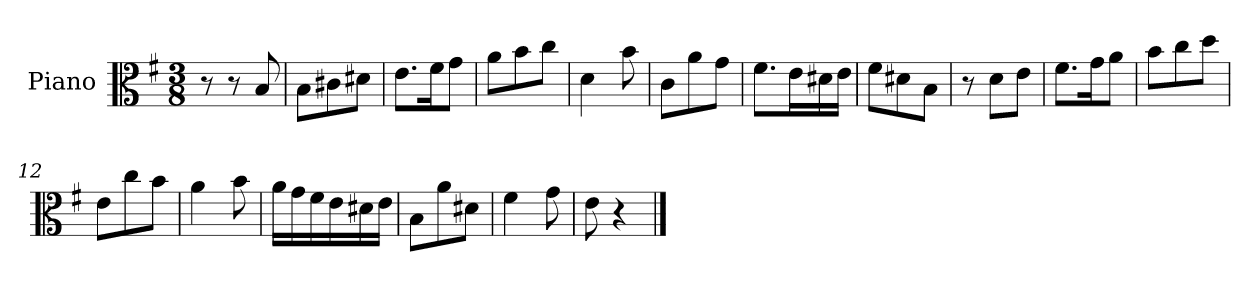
**kern
*part1
*staff1
*I"Piano
*I'Pno.
*clefC3
*k[f#]
*M3/8
=1
8r
8r
8B/
=2
8B\L
8c#X\
8d#X\J
=3
8.e\L
16f#\K
8g\J
=4
8a\L
8b\
8cc\J
=5
4d\
8b\
=6
8c\L
8a\
8g\J
=7
8.f#\L
16e\L
16d#X\
16e\JJ
=8
8f#\L
8d#X\
8B\J
=9
8r
8d\L
8e\J
=10
8.f#\L
16g\K
8a\J
=11
8b\L
8cc\
8dd\J
=12
8e\L
8cc\
8b\J
!!LO:LB:g=z
=13
4a\
8b\
=14
16a\LL
16g\
16f#\
16e\
16d#X\
16e\JJ
=15
8B\L
8a\
8d#X\J
=16
4f#\
8g\
=17
8e\
4r
==
*-
